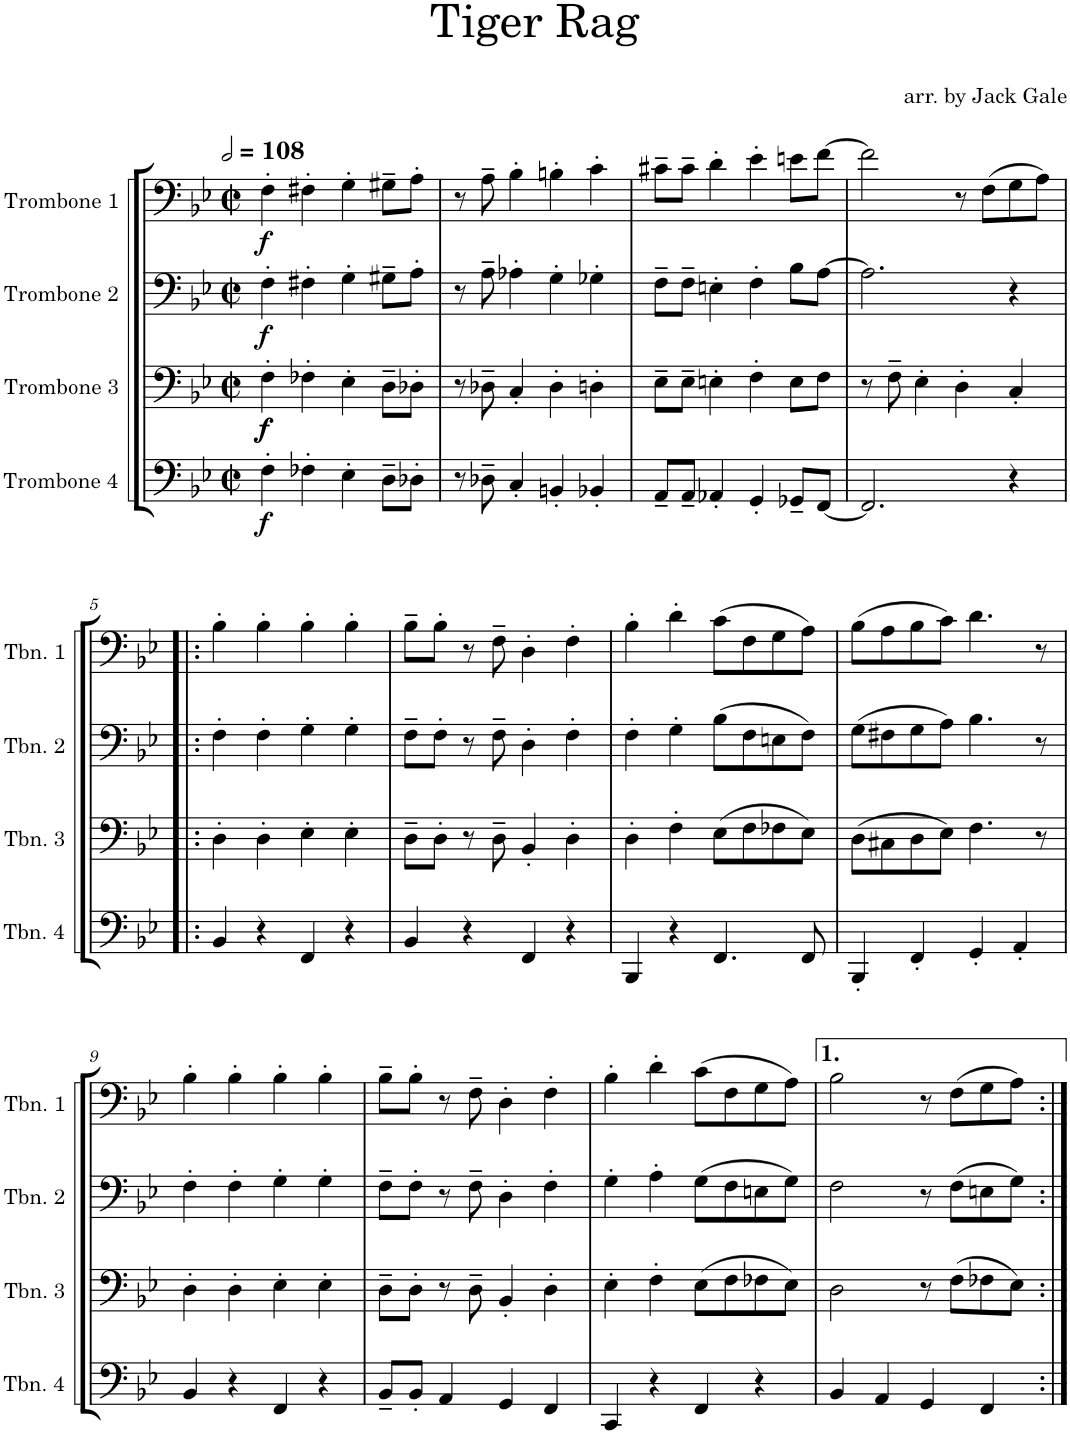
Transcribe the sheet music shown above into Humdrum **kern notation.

**kern	**dynam	**kern	**dynam	**kern	**dynam	**kern	**dynam
*part4	*part4	*part3	*part3	*part2	*part2	*part1	*part1
*staff4	*staff4	*staff3	*staff3	*staff2	*staff2	*staff1	*staff1
*I"Trombone 4	*	*I"Trombone 3	*	*I"Trombone 2	*	*I"Trombone 1	*
*I'Tbn. 4	*	*I'Tbn. 3	*	*I'Tbn. 2	*	*I'Tbn. 1	*
*clefF4	*	*clefF4	*	*clefF4	*	*clefF4	*
*k[b-e-]	*	*k[b-e-]	*	*k[b-e-]	*	*k[b-e-]	*
*M2/2	*	*M2/2	*	*M2/2	*	*M2/2	*
*met(c|)	*	*met(c|)	*	*met(c|)	*	*met(c|)	*
*MM216	*	*MM216	*	*MM216	*	*MM216	*
=1	=1	=1	=1	=1	=1	=1	=1
!	!LO:DY:b	!	!LO:DY:b	!	!	!	!
!	!	!	!LO:DY:n=1:b	!	!LO:DY:b	!	!LO:DY:b
4F'\	f	4F'\	f f	4F'\	f	4F'\	f
4F-X'\	.	4F-X'\	.	4F#X'\	.	4F#X'\	.
4E-'\	.	4E-'\	.	4G'\	.	4G'\	.
8D~\L	.	8D~\L	.	8G#X~\L	.	8G#X~\L	.
8D-X'\J	.	8D-X'\J	.	8A'\J	.	8A'\J	.
=2	=2	=2	=2	=2	=2	=2	=2
8r	.	8r	.	8r	.	8r	.
8D-X~\	.	8D-X~\	.	8A~\	.	8A~\	.
4C'/	.	4C'/	.	4A-X'\	.	4B-'\	.
4BBn'/	.	4D-'\	.	4G'\	.	4Bn'\	.
4BB-X'/	.	4Dn'\	.	4G-X'\	.	4c'\	.
=3	=3	=3	=3	=3	=3	=3	=3
8AA~/L	.	8E-~\L	.	8F~\L	.	8c#X~\L	.
8AA~/J	.	8E-~\J	.	8F~\J	.	8c#~\J	.
4AA-X'/	.	4En'\	.	4En'\	.	4d'\	.
4GG'/	.	4F'\	.	4F'\	.	4e-'\	.
8GG-X~/L	.	8E\L	.	8B-\L	.	8en\L	.
[8FF/J	.	8F\J	.	[8A\J	.	[8f\J	.
=4	=4	=4	=4	=4	=4	=4	=4
2.FF/]	.	8r	.	2.A\]	.	2f\]	.
.	.	8F~\	.	.	.	.	.
.	.	4E-'\	.	.	.	.	.
.	.	4D'\	.	.	.	8r	.
.	.	.	.	.	.	(8F\L	.
4r	.	4C'/	.	4r	.	8G\	.
.	.	.	.	.	.	8A\J)	.
!!LO:LB:g=z
=5!|:	=5!|:	=5!|:	=5!|:	=5!|:	=5!|:	=5!|:	=5!|:
4BB-/	.	4D'\	.	4F'\	.	4B-'\	.
4r	.	4D'\	.	4F'\	.	4B-'\	.
4FF/	.	4E-'\	.	4G'\	.	4B-'\	.
4r	.	4E-'\	.	4G'\	.	4B-'\	.
=6	=6	=6	=6	=6	=6	=6	=6
4BB-/	.	8D~\L	.	8F~\L	.	8B-~\L	.
.	.	8D'\J	.	8F'\J	.	8B-'\J	.
4r	.	8r	.	8r	.	8r	.
.	.	8D~\	.	8F~\	.	8F~\	.
4FF/	.	4BB-'/	.	4D'\	.	4D'\	.
4r	.	4D'\	.	4F'\	.	4F'\	.
=7	=7	=7	=7	=7	=7	=7	=7
4BBB-/	.	4D'\	.	4F'\	.	4B-'\	.
4r	.	4F'\	.	4G'\	.	4d'\	.
4.FF/	.	(8E-\L	.	(8B-\L	.	(8c\L	.
.	.	8F\	.	8F\	.	8F\	.
.	.	8F-X\	.	8En\	.	8G\	.
8FF/	.	8E-\J)	.	8F\J)	.	8A\J)	.
=8	=8	=8	=8	=8	=8	=8	=8
4BBB-'/	.	(8D\L	.	(8G\L	.	(8B-\L	.
.	.	8C#X\	.	8F#X\	.	8A\	.
4FF'/	.	8D\	.	8G\	.	8B-\	.
.	.	8E-\J)	.	8A\J)	.	8c\J)	.
4GG'/	.	4.F\	.	4.B-\	.	4.d\	.
4AA'/	.	.	.	.	.	.	.
.	.	8r	.	8r	.	8r	.
!!LO:LB:g=z
=9	=9	=9	=9	=9	=9	=9	=9
4BB-/	.	4D'\	.	4F'\	.	4B-'\	.
4r	.	4D'\	.	4F'\	.	4B-'\	.
4FF/	.	4E-'\	.	4G'\	.	4B-'\	.
4r	.	4E-'\	.	4G'\	.	4B-'\	.
=10	=10	=10	=10	=10	=10	=10	=10
8BB-~/L	.	8D~\L	.	8F~\L	.	8B-~\L	.
8BB-'/J	.	8D'\J	.	8F'\J	.	8B-'\J	.
4AA/	.	8r	.	8r	.	8r	.
.	.	8D~\	.	8F~\	.	8F~\	.
4GG/	.	4BB-'/	.	4D'\	.	4D'\	.
4FF/	.	4D'\	.	4F'\	.	4F'\	.
=11	=11	=11	=11	=11	=11	=11	=11
4CC/	.	4E-'\	.	4G'\	.	4B-'\	.
4r	.	4F'\	.	4A'\	.	4d'\	.
4FF/	.	(8E-\L	.	(8G\L	.	(8c\L	.
.	.	8F\	.	8F\	.	8F\	.
4r	.	8F-X\	.	8En\	.	8G\	.
.	.	8E-\J)	.	8G\J)	.	8A\J)	.
=12	=12	=12	=12	=12	=12	=12	=12
4BB-/	.	2D\	.	2F\	.	2B-\	.
4AA/	.	.	.	.	.	.	.
4GG/	.	8r	.	8r	.	8r	.
.	.	(8F\L	.	(8F\L	.	(8F\L	.
4FF/	.	8F-X\	.	8En\	.	8G\	.
.	.	8E-\J)	.	8G\J)	.	8A\J)	.
=:|!	=:|!	=:|!	=:|!	=:|!	=:|!	=:|!	=:|!
*-	*-	*-	*-	*-	*-	*-	*-
